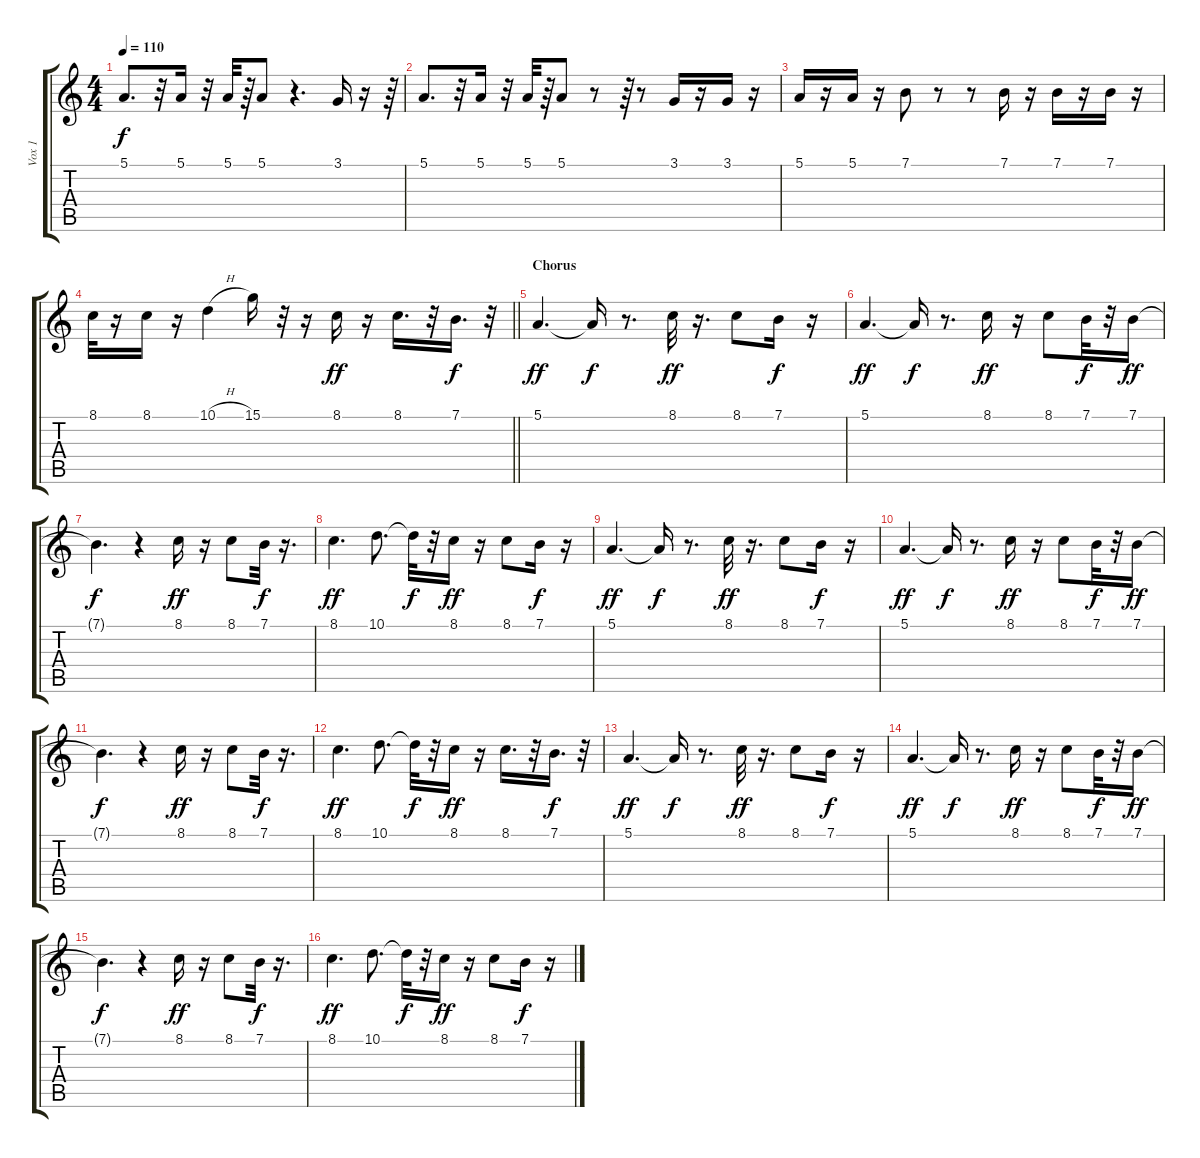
\track ("Vox 1" "Vox 1") {instrument sopranosax}
\staff {score tabs}
\tuning (E4 B3 G3 D3 A2 E2) {hide}
\ts (4 4)
\tempo 110
\clef g2
\ks c
5.1.8{d dy f} r.32 5.1.16 r.32 5.1.32 r.64 5.1.8 r.4{d} 3.1.16 r.16 r.64 |
5.1.8{d} r.32 5.1.16 r.32 5.1.32 r.64 5.1.8 r.8 r.64 r.8 3.1.16 r.16 3.1.16 r.16 |
5.1.16 r.16 5.1.16 r.16 7.1.8 r.8 r.8 7.1.16 r.16 7.1.16 r.16 7.1.16 r.16 |
\barLineRight lightlight
8.1.32 r.16 8.1.16 r.16 10.1{h}.4 15.1.16 r.32 r.16 8.1.16{dy ff} r.16 8.1.16{d} r.32 7.1.16{d dy f} r.32 |
\section ("" "Chorus")
5.1.4{d dy ff} 5.1{t}.16{dy f} r.8{d} 8.1.32{dy ff} r.16{d} 8.1.8 7.1.16{dy f} r.16 |
5.1.4{d dy ff} 5.1{t}.16{dy f} r.8{d} 8.1.16{dy ff} r.16 8.1.8 7.1.32{dy f} r.32 7.1.16{dy ff} |
7.1{t}.4{d dy f} r.4 8.1.16{dy ff} r.16 8.1.8 7.1.32{dy f} r.16{d} |
8.1.4{d dy ff} 10.1.8{d} 10.1{t}.32{dy f} r.32 8.1.16{dy ff} r.16 8.1.8 7.1.16{dy f} r.16 |
5.1.4{d dy ff} 5.1{t}.16{dy f} r.8{d} 8.1.32{dy ff} r.16{d} 8.1.8 7.1.16{dy f} r.16 |
5.1.4{d dy ff} 5.1{t}.16{dy f} r.8{d} 8.1.16{dy ff} r.16 8.1.8 7.1.32{dy f} r.32 7.1.16{dy ff} |
7.1{t}.4{d dy f} r.4 8.1.16{dy ff} r.16 8.1.8 7.1.32{dy f} r.16{d} |
8.1.4{d dy ff} 10.1.8{d} 10.1{t}.32{dy f} r.32 8.1.16{dy ff} r.16 8.1.16{d} r.32 7.1.16{d dy f} r.32 |
5.1.4{d dy ff} 5.1{t}.16{dy f} r.8{d} 8.1.32{dy ff} r.16{d} 8.1.8 7.1.16{dy f} r.16 |
5.1.4{d dy ff} 5.1{t}.16{dy f} r.8{d} 8.1.16{dy ff} r.16 8.1.8 7.1.32{dy f} r.32 7.1.16{dy ff} |
7.1{t}.4{d dy f} r.4 8.1.16{dy ff} r.16 8.1.8 7.1.32{dy f} r.16{d} |
8.1.4{d dy ff} 10.1.8{d} 10.1{t}.32{dy f} r.32 8.1.16{dy ff} r.16 8.1.8 7.1.16{dy f} r.16
